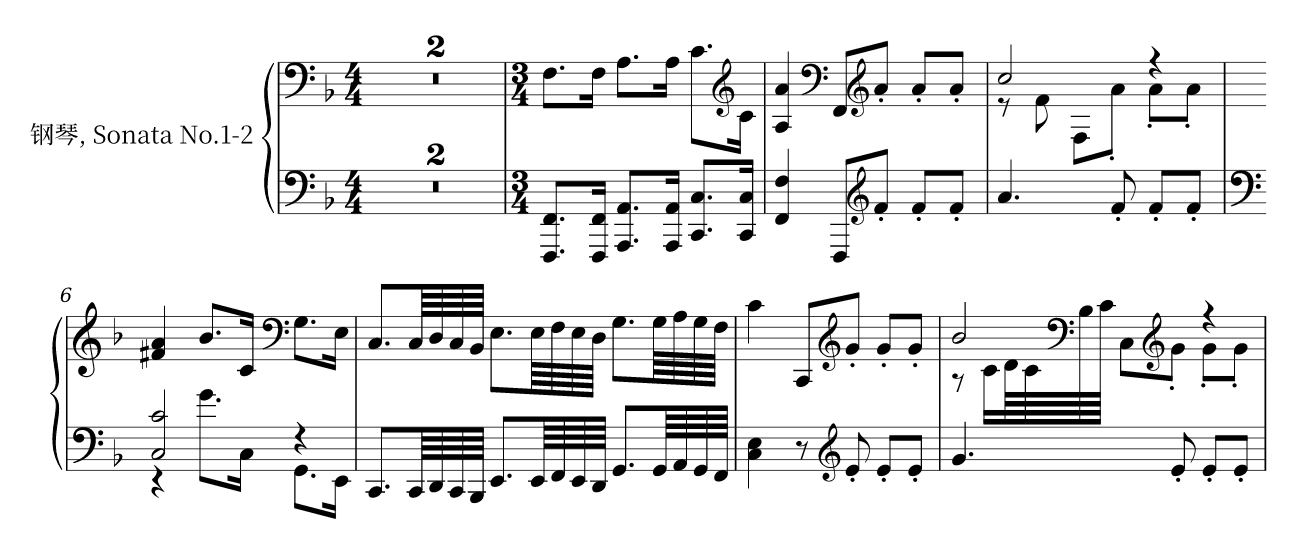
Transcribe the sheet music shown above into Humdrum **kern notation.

**kern	**kern
*part1	*part1
*staff2	*staff1
*I"钢琴, Sonata No.1-2	*
*clefF4	*clefF4
*k[b-]	*k[b-]
*M4/4	*M4/4
*MM120	*MM120
=1	=1
1r	1r
=2	=2
1r	1r
=3	=3
*M3/4	*M3/4
*	*MM40
8.FFF/ 8.FF/L	8.F\L
16FFF/ 16FF/Jk	16F\Jk
8.AAA/ 8.AA/L	8.A\L
16AAA/ 16AA/Jk	16A\Jk
*	*MM38
8.CC/ 8.C/L	8.c\L
*	*clefG2
16CC/ 16C/Jk	16c\Jk
=4	=4
*	*MM35
4FF/ 4F/	4A/ 4a/
*	*clefF4
*	*MM17
8FFF/L	8FF/L
*clefG2	*clefG2
*	*MM35
8f'/J	8a'/J
*	*MM38
8f'/L	8a'/L
*	*MM39
8f'/J	8a'/J
=5	=5
*	*MM40
*	*^
4.a/	2cc/	8r
.	.	8f\
.	.	8F\L
8f'/	.	8a'\J
8f'/L	4r	8a'\L
8f'/J	.	8a'\J
*	*v	*v
=6	=6
*clefF4	*
*	*MM37
*^	*
2C/ 2c/	4r	4f#X/ 4a/
.	8.g\L	8.b-/L
.	16C\Jk	16c/Jk
*	*	*clefF4
*	*	*MM38
4r	8.GG\L	8.G\L
*	*	*MM39
.	16EE\Jk	16E\Jk
*v	*v	*
!!LO:LB:g=z
=7	=7
*	*MM40
8.CC/L	8.C/L
64CC/LLL	64C/LLL
64DD/	64D/
64CC/	64C/
64BBB-/JJJJ	64BB-/JJJJ
8.EE/L	8.E\L
64EE/LLL	64E\LLL
64FF/	64F\
64EE/	64E\
64DD/JJJJ	64D\JJJJ
*	*MM38
8.GG/L	8.G\L
64GG/LLL	64G\LLL
64AA/	64A\
64GG/	64G\
64FF/JJJJ	64F\JJJJ
=8	=8
*	*MM35
4C\ 4E\	4c\
*	*MM17
8r	8CC/L
*clefG2	*clefG2
*	*MM35
8e'/	8g'/J
*	*MM38
8e'/L	8g'/L
*	*MM39
8e'/J	8g'/J
=9	=9
*	*MM40
*	*^
4.g/	2b-/	8r
.	.	16c\LL
.	.	64d\LL
.	.	64c\
*	*clefF4	*
.	.	64B-\
.	.	64c\JJJJ
.	.	8C\L
*	*clefG2	*
8e'/	.	8g'\J
8e'/L	4r	8g'\L
8e'/J	.	8g'\J
*	*v	*v
=	=
*-	*-
